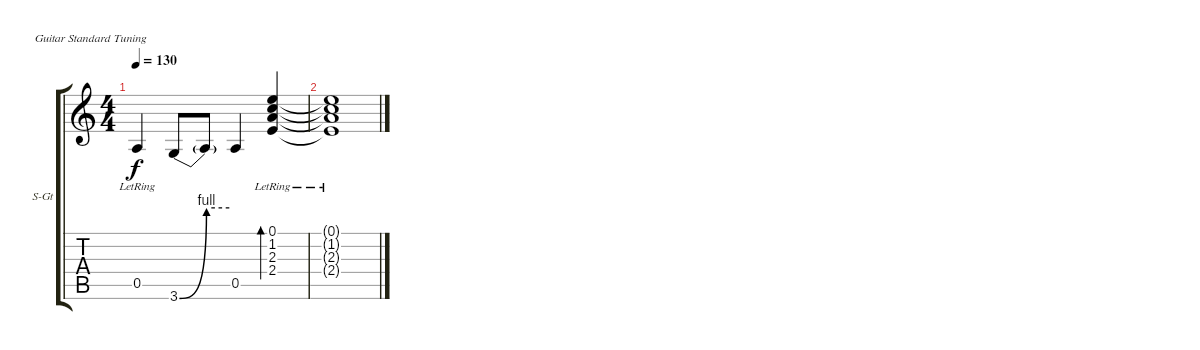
\bracketExtendMode groupsimilarinstruments
\firstSystemTrackNameOrientation horizontal
\otherSystemsTrackNameOrientation horizontal
\track ("Bert Jansch" "S-Gt") {instrument acousticguitarsteel}
\staff {score tabs}
\tuning (E4 B3 G3 D3 A2 E2)
\ts (4 4)
\tempo 130
\clef g2
\ks c
0.5{lr}.4{dy f} 3.6{be (bend 0 0 60 4)}.8 3.6{be (hold 0 4 60 4) t}.8 0.5.4 (0.1{lr} 1.2{lr} 2.3{lr} 2.4{lr}).4{bd 120} |
(0.1{lr t} 1.2{lr t} 2.3{lr t} 2.4{lr t}).1
